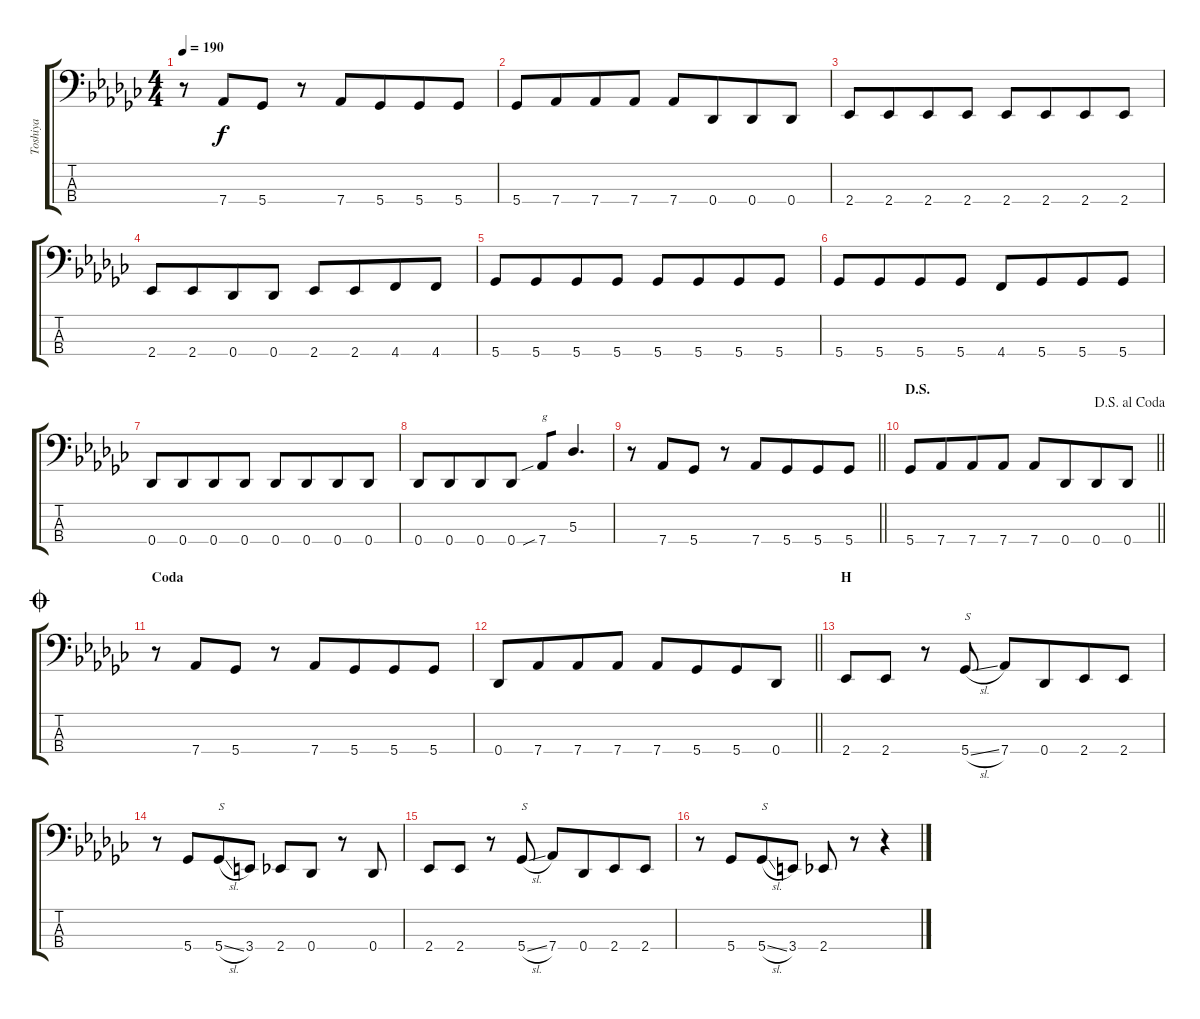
\track ("Toshiya" "Toshiya") {instrument electricbasspick}
\staff {score tabs}
\tuning (Gb2 Db2 Ab1 Db1) {hide}
\ts (4 4)
\tempo 190
\clef f4
\ks ebminor
r.8{dy f} 7.4.8{beam merge} 5.4.8 r.8 7.4.8 5.4.8{beam merge} 5.4.8 5.4.8 |
5.4.8 7.4.8{beam merge} 7.4.8 7.4.8 7.4.8 0.4.8{beam merge} 0.4.8 0.4.8 |
2.4.8 2.4.8{beam merge} 2.4.8 2.4.8 2.4.8 2.4.8{beam merge} 2.4.8 2.4.8 |
2.4.8 2.4.8{beam merge} 0.4.8 0.4.8 2.4.8 2.4.8{beam merge} 4.4.8 4.4.8 |
5.4.8 5.4.8{beam merge} 5.4.8 5.4.8 5.4.8 5.4.8{beam merge} 5.4.8 5.4.8 |
5.4.8 5.4.8{beam merge} 5.4.8 5.4.8 4.4.8 5.4.8{beam merge} 5.4.8 5.4.8 |
0.4.8 0.4.8{beam merge} 0.4.8 0.4.8 0.4.8 0.4.8{beam merge} 0.4.8 0.4.8 |
0.4.8 0.4.8{beam merge} 0.4.8 0.4.8 7.4{sib}.8{txt "g" beam merge} 5.3.4{d} |
\barLineRight lightlight
r.8 7.4.8{beam merge} 5.4.8 r.8 7.4.8 5.4.8{beam merge} 5.4.8 5.4.8 |
\section ("" "D.S.")
\jump dalsegnoalcoda
\barLineRight lightlight
5.4.8 7.4.8{beam merge} 7.4.8 7.4.8 7.4.8 0.4.8{beam merge} 0.4.8 0.4.8 |
\section ("" "Coda")
\jump coda
r.8 7.4.8{beam merge} 5.4.8 r.8 7.4.8 5.4.8{beam merge} 5.4.8 5.4.8 |
\barLineRight lightlight
0.4.8 7.4.8{beam merge} 7.4.8 7.4.8 7.4.8 5.4.8{beam merge} 5.4.8 0.4.8 |
\section ("" "H")
2.4.8 2.4.8 r.8 5.4{sl}.8{txt "S" beam split} 7.4.8{beam merge} 0.4.8{beam merge} 2.4.8 2.4.8 |
r.8 5.4.8{beam merge} 5.4{sl}.8{txt "S"} 3.4.8 2.4.8 0.4.8 r.8 0.4.8 |
2.4.8 2.4.8 r.8 5.4{sl}.8{txt "S" beam split} 7.4.8{beam merge} 0.4.8{beam merge} 2.4.8 2.4.8 |
r.8 5.4.8{beam merge} 5.4{sl}.8{txt "S"} 3.4.8 2.4.8 r.8 r.4
